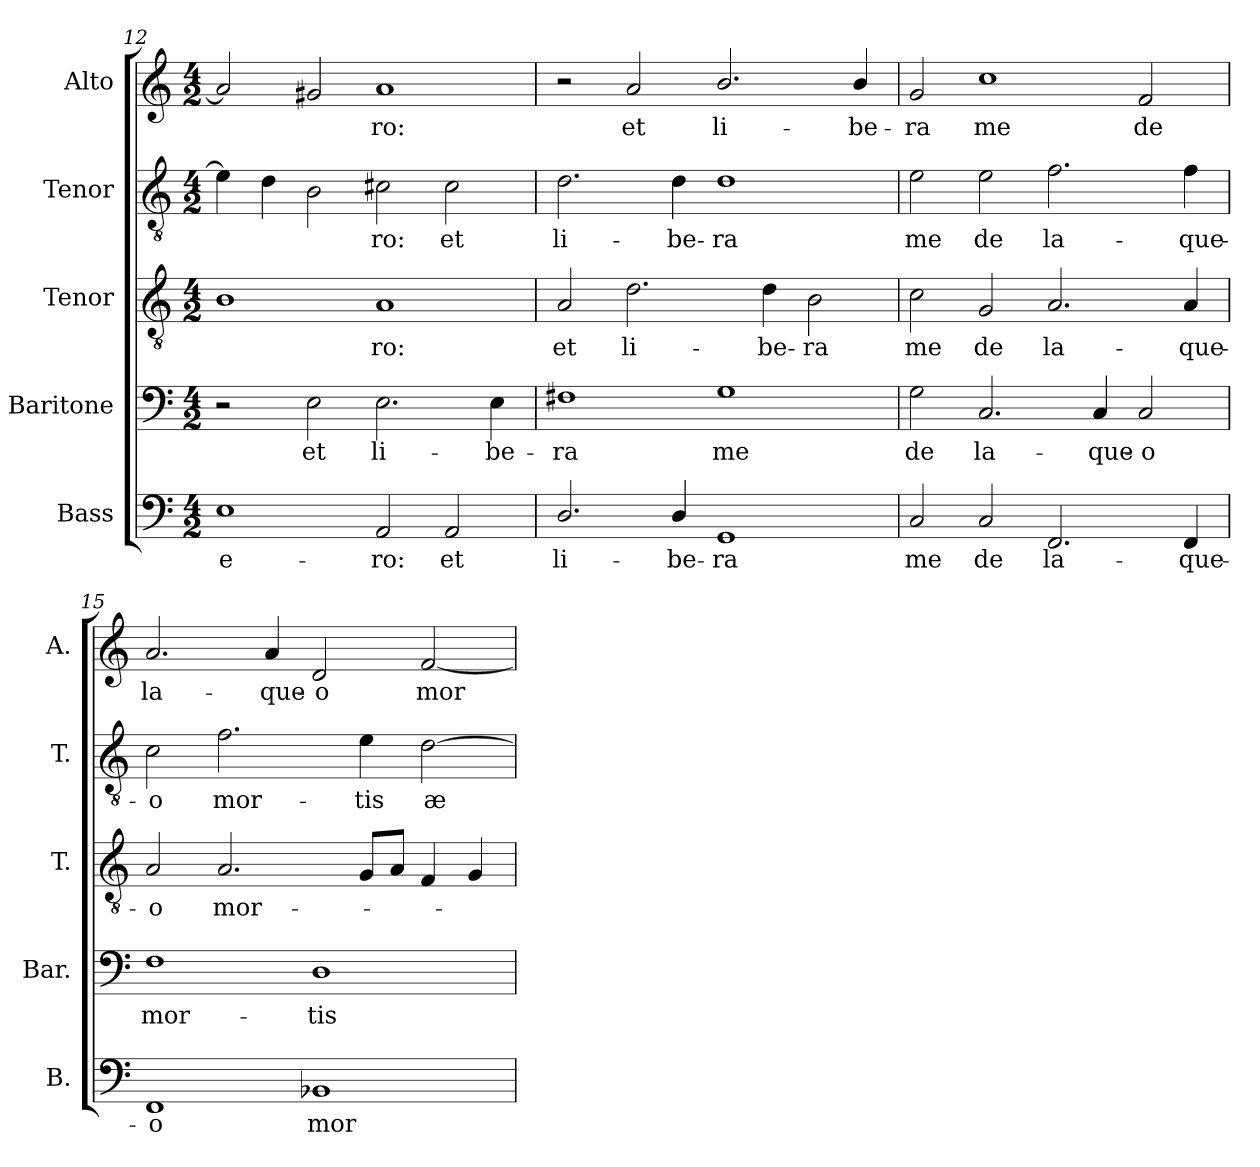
**kern	**text	**kern	**text	**kern	**text	**kern	**text	**kern	**text
*part5	*part5	*part4	*part4	*part3	*part3	*part2	*part2	*part1	*part1
*staff5	*staff5	*staff4	*staff4	*staff3	*staff3	*staff2	*staff2	*staff1	*staff1
*I"Bass	*	*I"Baritone	*	*I"Tenor	*	*I"Tenor	*	*I"Alto	*
*I'B.	*	*I'Bar.	*	*I'T.	*	*I'T.	*	*I'A.	*
*clefF4	*	*clefF4	*	*clefGv2	*	*clefGv2	*	*clefG2	*
*	*	*	*	*ITrd7c12	*	*ITrd7c12	*	*	*
*k[]	*	*k[]	*	*k[]	*	*k[]	*	*k[]	*
*C:	*	*C:	*	*C:	*	*C:	*	*C:	*
*M4/2	*	*M4/2	*	*M4/2	*	*M4/2	*	*M4/2	*
=12	=12	=12	=12	=12	=12	=12	=12	=12	=12
!	!LO:LY:b:color=#000000	!	!	!	!	!	!	!	!
1Ei	e-	2r	.	1BBi	.	4Ei\]	.	2ai/]	.
.	.	.	.	.	.	4Di\	.	.	.
!	!	!	!LO:LY:b:color=#000000	!	!	!	!	!	!
.	.	2Ei\	et	.	.	2BBi\	.	2g#Xi/	.
!	!LO:LY:b:color=#000000	!	!	!	!	!	!	!	!
!	!	!	!LO:LY:b:color=#000000	!	!	!	!	!	!
!	!	!	!	!	!LO:LY:b:color=#000000	!	!	!	!
!	!	!	!	!	!	!	!LO:LY:b:color=#000000	!	!
!	!	!	!	!	!	!	!	!	!LO:LY:b:color=#000000
2AAi/	-ro:	2.Ei\	li-	1AAi	-ro:	2C#Xi\	-ro:	1ai	-ro:
!	!LO:LY:b:color=#000000	!	!	!	!	!	!	!	!
!	!	!	!	!	!	!	!LO:LY:b:color=#000000	!	!
2AAi/	et	.	.	.	.	2C#i\	et	.	.
!	!	!	!LO:LY:b:color=#000000	!	!	!	!	!	!
.	.	4Ei\	-be-	.	.	.	.	.	.
=13	=13	=13	=13	=13	=13	=13	=13	=13	=13
!	!LO:LY:b:color=#000000	!	!	!	!	!	!	!	!
!	!	!	!LO:LY:b:color=#000000	!	!	!	!	!	!
!	!	!	!	!	!LO:LY:b:color=#000000	!	!	!	!
!	!	!	!	!	!	!	!LO:LY:b:color=#000000	!	!
2.Di/	li-	1F#Xi	-ra	2AAi/	et	2.Di\	li-	2r	.
!	!	!	!	!	!LO:LY:b:color=#000000	!	!	!	!
!	!	!	!	!	!	!	!	!	!LO:LY:b:color=#000000
.	.	.	.	2.Di\	li-	.	.	2ai/	et
!	!LO:LY:b:color=#000000	!	!	!	!	!	!	!	!
!	!	!	!	!	!	!	!LO:LY:b:color=#000000	!	!
4Di/	-be-	.	.	.	.	4Di\	-be-	.	.
!	!LO:LY:b:color=#000000	!	!	!	!	!	!	!	!
!	!	!	!LO:LY:b:color=#000000	!	!	!	!	!	!
!	!	!	!	!	!	!	!LO:LY:b:color=#000000	!	!
!	!	!	!	!	!	!	!	!	!LO:LY:b:color=#000000
1GGi	-ra	1Gi	me	.	.	1Di	-ra	2.bi/	li-
!	!	!	!	!	!LO:LY:b:color=#000000	!	!	!	!
.	.	.	.	4Di\	-be-	.	.	.	.
!	!	!	!	!	!LO:LY:b:color=#000000	!	!	!	!
.	.	.	.	2BBi\	-ra	.	.	.	.
!	!	!	!	!	!	!	!	!	!LO:LY:b:color=#000000
.	.	.	.	.	.	.	.	4bi/	-be-
=14	=14	=14	=14	=14	=14	=14	=14	=14	=14
!	!LO:LY:b:color=#000000	!	!	!	!	!	!	!	!
!	!	!	!LO:LY:b:color=#000000	!	!	!	!	!	!
!	!	!	!	!	!LO:LY:b:color=#000000	!	!	!	!
!	!	!	!	!	!	!	!LO:LY:b:color=#000000	!	!
!	!	!	!	!	!	!	!	!	!LO:LY:b:color=#000000
2Ci/	me	2Gi\	de	2Ci\	me	2Ei\	me	2gi/	-ra
!	!LO:LY:b:color=#000000	!	!	!	!	!	!	!	!
!	!	!	!LO:LY:b:color=#000000	!	!	!	!	!	!
!	!	!	!	!	!LO:LY:b:color=#000000	!	!	!	!
!	!	!	!	!	!	!	!LO:LY:b:color=#000000	!	!
!	!	!	!	!	!	!	!	!	!LO:LY:b:color=#000000
2Ci/	de	2.Ci/	la-	2GGi/	de	2Ei\	de	1cci	me
!	!LO:LY:b:color=#000000	!	!	!	!	!	!	!	!
!	!	!	!	!	!LO:LY:b:color=#000000	!	!	!	!
!	!	!	!	!	!	!	!LO:LY:b:color=#000000	!	!
2.FFi/	la-	.	.	2.AAi/	la-	2.Fi\	la-	.	.
!	!	!	!LO:LY:b:color=#000000	!	!	!	!	!	!
.	.	4Ci/	-que-	.	.	.	.	.	.
!	!	!	!LO:LY:b:color=#000000	!	!	!	!	!	!
!	!	!	!	!	!	!	!	!	!LO:LY:b:color=#000000
.	.	2Ci/	-o	.	.	.	.	2fi/	de
!	!LO:LY:b:color=#000000	!	!	!	!	!	!	!	!
!	!	!	!	!	!LO:LY:b:color=#000000	!	!	!	!
!	!	!	!	!	!	!	!LO:LY:b:color=#000000	!	!
4FFi/	-que-	.	.	4AAi/	-que-	4Fi\	-que-	.	.
!!LO:PB:g=z
=15	=15	=15	=15	=15	=15	=15	=15	=15	=15
!	!LO:LY:b:color=#000000	!	!	!	!	!	!	!	!
!	!	!	!LO:LY:b:color=#000000	!	!	!	!	!	!
!	!	!	!	!	!LO:LY:b:color=#000000	!	!	!	!
!	!	!	!	!	!	!	!LO:LY:b:color=#000000	!	!
!	!	!	!	!	!	!	!	!	!LO:LY:b:color=#000000
1FFi	-o	1Fi	mor-	2AAi/	-o	2Ci\	-o	2.ai/	la-
!	!	!	!	!	!LO:LY:b:color=#000000	!	!	!	!
!	!	!	!	!	!	!	!LO:LY:b:color=#000000	!	!
.	.	.	.	2.AAi/	mor-	2.Fi\	mor-	.	.
!	!	!	!	!	!	!	!	!	!LO:LY:b:color=#000000
.	.	.	.	.	.	.	.	4ai/	-que-
!	!LO:LY:b:color=#000000	!	!	!	!	!	!	!	!
!	!	!	!LO:LY:b:color=#000000	!	!	!	!	!	!
!	!	!	!	!	!	!	!	!	!LO:LY:b:color=#000000
1BB-Xi	mor-	1Di	-tis	.	.	.	.	2di/	-o
!	!	!	!	!	!	!	!LO:LY:b:color=#000000	!	!
.	.	.	.	8GGi/L	.	4Ei\	-tis	.	.
.	.	.	.	8AAi/J	.	.	.	.	.
!	!	!	!	!	!	!	!LO:LY:b:color=#000000	!	!
!	!	!	!	!	!	!	!	!	!LO:LY:b:color=#000000
.	.	.	.	4FFi/	.	[2Di\	æ-	[2fi/	mor-
.	.	.	.	4GGi/	.	.	.	.	.
=	=	=	=	=	=	=	=	=	=
*-	*-	*-	*-	*-	*-	*-	*-	*-	*-
